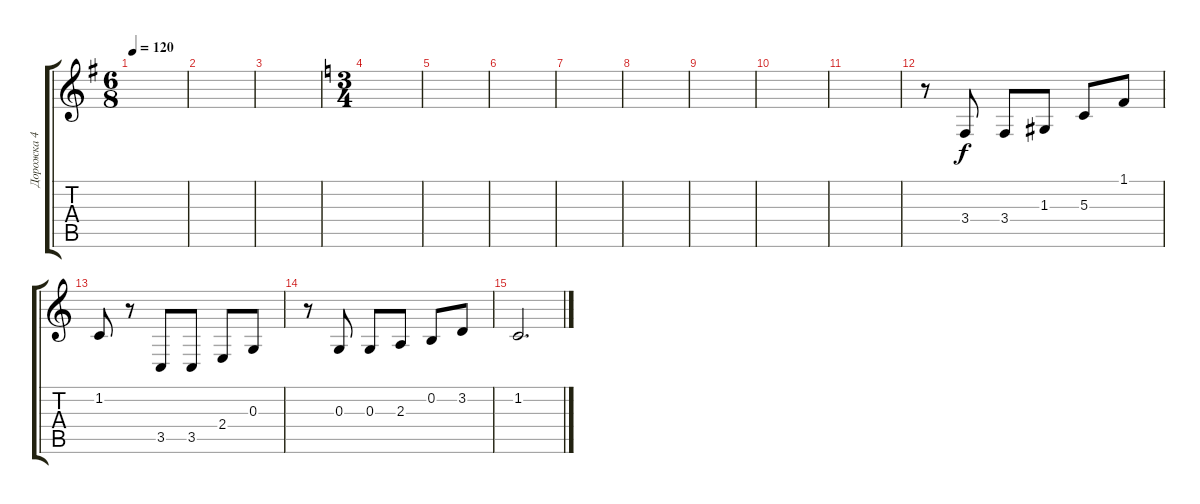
\track ("Дорожка 4" "Дорожка 4") {instrument acousticgrandpiano}
\staff {score tabs}
\tuning (E4 B3 G3 D3 A2 E2) {hide}
\ts (6 8)
\tempo 120
\clef g2
\ks g
|
|
|
\ts (3 4)
\ks c
|
|
|
|
|
|
|
|
r.8 3.4.8 3.4.8 1.3.8 5.3.8 1.1.8 |
1.2.8 r.8 3.5.8 3.5.8 2.4.8 0.3.8 |
r.8 0.3.8 0.3.8 2.3.8 0.2.8 3.2.8 |
1.2.2{d}
